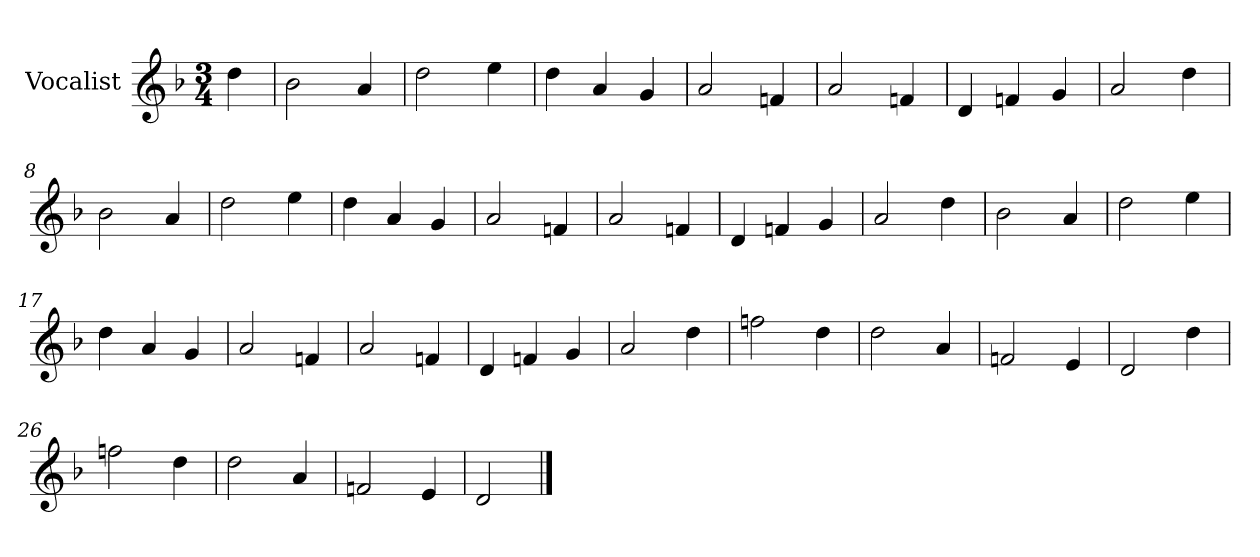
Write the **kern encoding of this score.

**kern
*part1
*staff1
*I"Vocalist
*k[b-]
*d:
*M3/4
=
4dd
=1
2b-
4a
=2
2dd
4ee
=3
4dd
4a
4g
=4
2a
4fn
=5
2a
4fn
=6
4d
4fn
4g
=7
2a
4dd
=8
2b-
4a
=9
2dd
4ee
=10
4dd
4a
4g
=11
2a
4fn
=12
2a
4fn
=13
4d
4fn
4g
=14
2a
4dd
=15
2b-
4a
=16
2dd
4ee
=17
4dd
4a
4g
=18
2a
4fn
=19
2a
4fn
=20
4d
4fn
4g
=21
2a
4dd
=22
2ffn
4dd
=23
2dd
4a
=24
2fn
4e
=25
2d
4dd
=26
2ffn
4dd
=27
2dd
4a
=28
2fn
4e
=29
2d
==
*-
